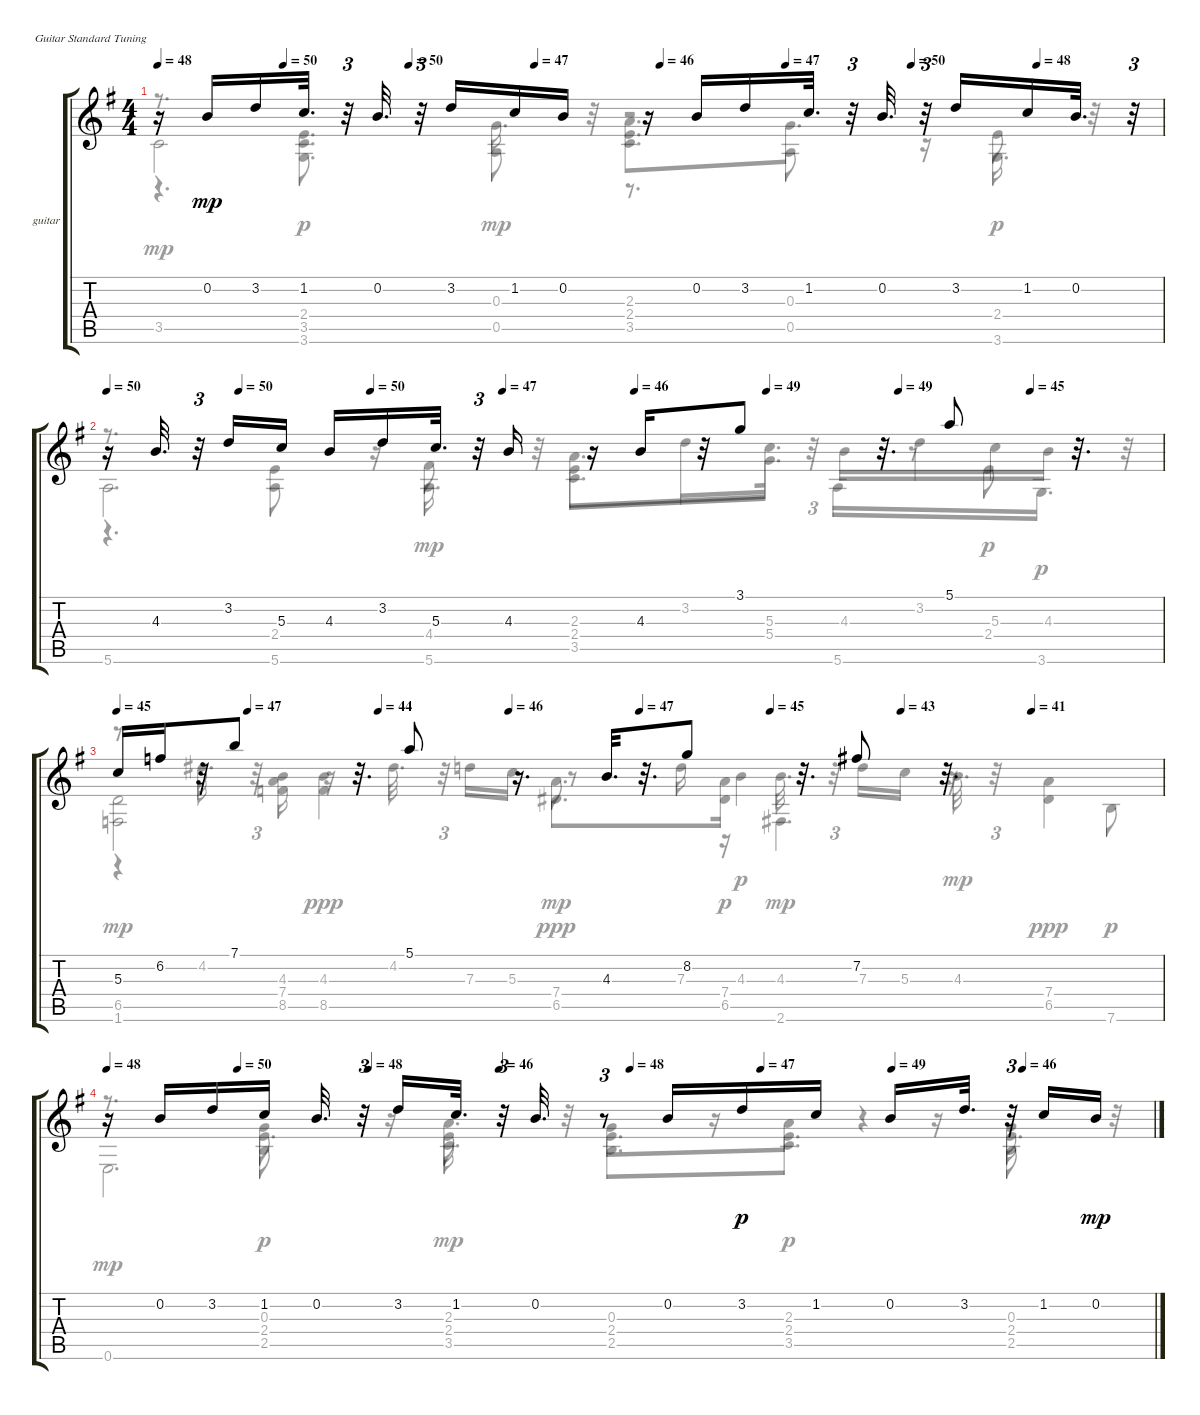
\bracketExtendMode groupsimilarinstruments
\firstSystemTrackNameOrientation horizontal
\otherSystemsTrackNameOrientation horizontal
\track ("guitar" "guitar") {instrument acousticguitarnylon}
\staff {score tabs}
\tuning (E4 B3 G3 D3 A2 E2)
\voice
\ts (4 4)
\tempo 48
\tempo (50 0.125)
\tempo (50 0.25)
\tempo (47 0.375)
\tempo (46 0.5)
\tempo (47 0.625)
\tempo (50 0.75)
\tempo (48 0.875)
\clef g2
\ks g
r.16{dy mp} 0.2.16 3.2.16 1.2.32{d} r.32{tu (3 2)} 0.2.32{d} r.32{tu (3 2)} 3.2.16 1.2.16 0.2.16 r.16 0.2.16 3.2.16 1.2.32{d} r.32{tu (3 2)} 0.2.32{d} r.32{tu (3 2)} 3.2.16 1.2.16 0.2.32{d} r.32{tu (3 2)} |
\tempo 50
\tempo (50 0.125)
\tempo (50 0.25)
\tempo (47 0.375)
\tempo (46 0.5)
\tempo (49 0.625)
\tempo (49 0.75)
\tempo (45 0.875)
r.16 4.3.32{d} r.32{tu (3 2)} 3.2.16 5.3.16 4.3.16 3.2.16 5.3.32{d} r.32{tu (3 2)} 4.3.16 r.16 4.3.16 r.32 3.1.8 r.32{d} 5.1.8 r.32{d} |
\tempo 45
\tempo (47 0.125)
\tempo (44 0.25)
\tempo (46 0.375)
\tempo (47 0.5)
\tempo (45 0.625)
\tempo (43 0.75)
\tempo (41 0.875)
5.3.16 6.2.16 r.32 7.1.8 r.32{d} 5.1.8 r.16{d} 4.3.32{d} r.32{d} 8.2.8 r.32{d} 7.2.8 r.32{d} |
\tempo 48
\tempo (50 0.125)
\tempo (48 0.25)
\tempo (46 0.375)
\tempo (48 0.5)
\tempo (47 0.625)
\tempo (49 0.75)
\tempo (46 0.875)
r.16 0.2.16 3.2.16 1.2.16 0.2.32{d} r.32{tu (3 2)} 3.2.16 1.2.32{d} r.32{tu (3 2)} 0.2.32{d} r.8{tu (3 2)} 0.2.16 3.2.16{dy p} 1.2.16 0.2.16 3.2.32{d} r.32{tu (3 2)} 1.2.16 0.2.16{dy mp}
\voice
\clef g2
\ottava regular
\simile none
\ks g
r.8{d dy mp} (2.4 3.5 3.6).8{d dy p} 0.3.16{d dy mp} r.32 (2.3 2.4 3.5).8{d} 0.3.8{d} 2.4.8{dy p} |
r.8{d} (2.4 5.6).8 r.16 4.4.8{dy mp} 2.4.8 3.2.16 5.3.32{d} r.32{tu (3 2)} 4.3.16 3.2.16 5.3.16 4.3.16 |
r.8 4.2.32{d} r.32{tu (3 2)} (4.3 7.4 8.5).16 r.16 4.2.32{d} r.32{tu (3 2)} 7.3.16 5.3.16 r.8 7.3.16 4.3.4{dy p} 4.3.32{d dy mp} r.32{tu (3 2)} |
r.8{d} (0.3 2.5).8{dy p} r.16 (2.3 3.5).16{d dy mp} r.32 0.3.8 r.16 2.3.8{dy p} r.16 (0.3 2.5).8
\voice
\clef g2
\ottava regular
\simile none
\ks g
3.5.2{dy mp} r.8{d} 0.5.8 r.16 3.6.16{d dy p} r.32 |
r.4{d} 5.6.16{d dy mp} r.32 (2.3 3.5).8{d} 5.4.8{d} 2.4.8{dy p} |
r.4 (4.3 8.5).4{dy ppp} 6.5.8{d dy mp} (7.4 6.5).16{dy p} 4.3.32{d dy mp} r.32{tu (3 2)} 7.3.16 5.3.16 r.16 |
r.8{d} 2.4.8{d dy p} 2.4.8{dy mp} (2.4 2.5).8{d} (2.4 3.5).8{d dy p} 2.4.16{d} r.32
\voice
\clef g2
\ottava regular
\simile none
\ks g
r.4{d dy mp} 0.5.8 r.2 |
5.6.2{d} 5.6.16 r.8 3.6.16{d dy p} r.32 |
(6.5 1.6).2{dy mp} 7.4.8{d dy ppp} r.16 2.6.4{d dy mp} (7.4 6.5).4{dy ppp} 7.6.8{dy p} |
0.6.2{d dy mp} r.4
